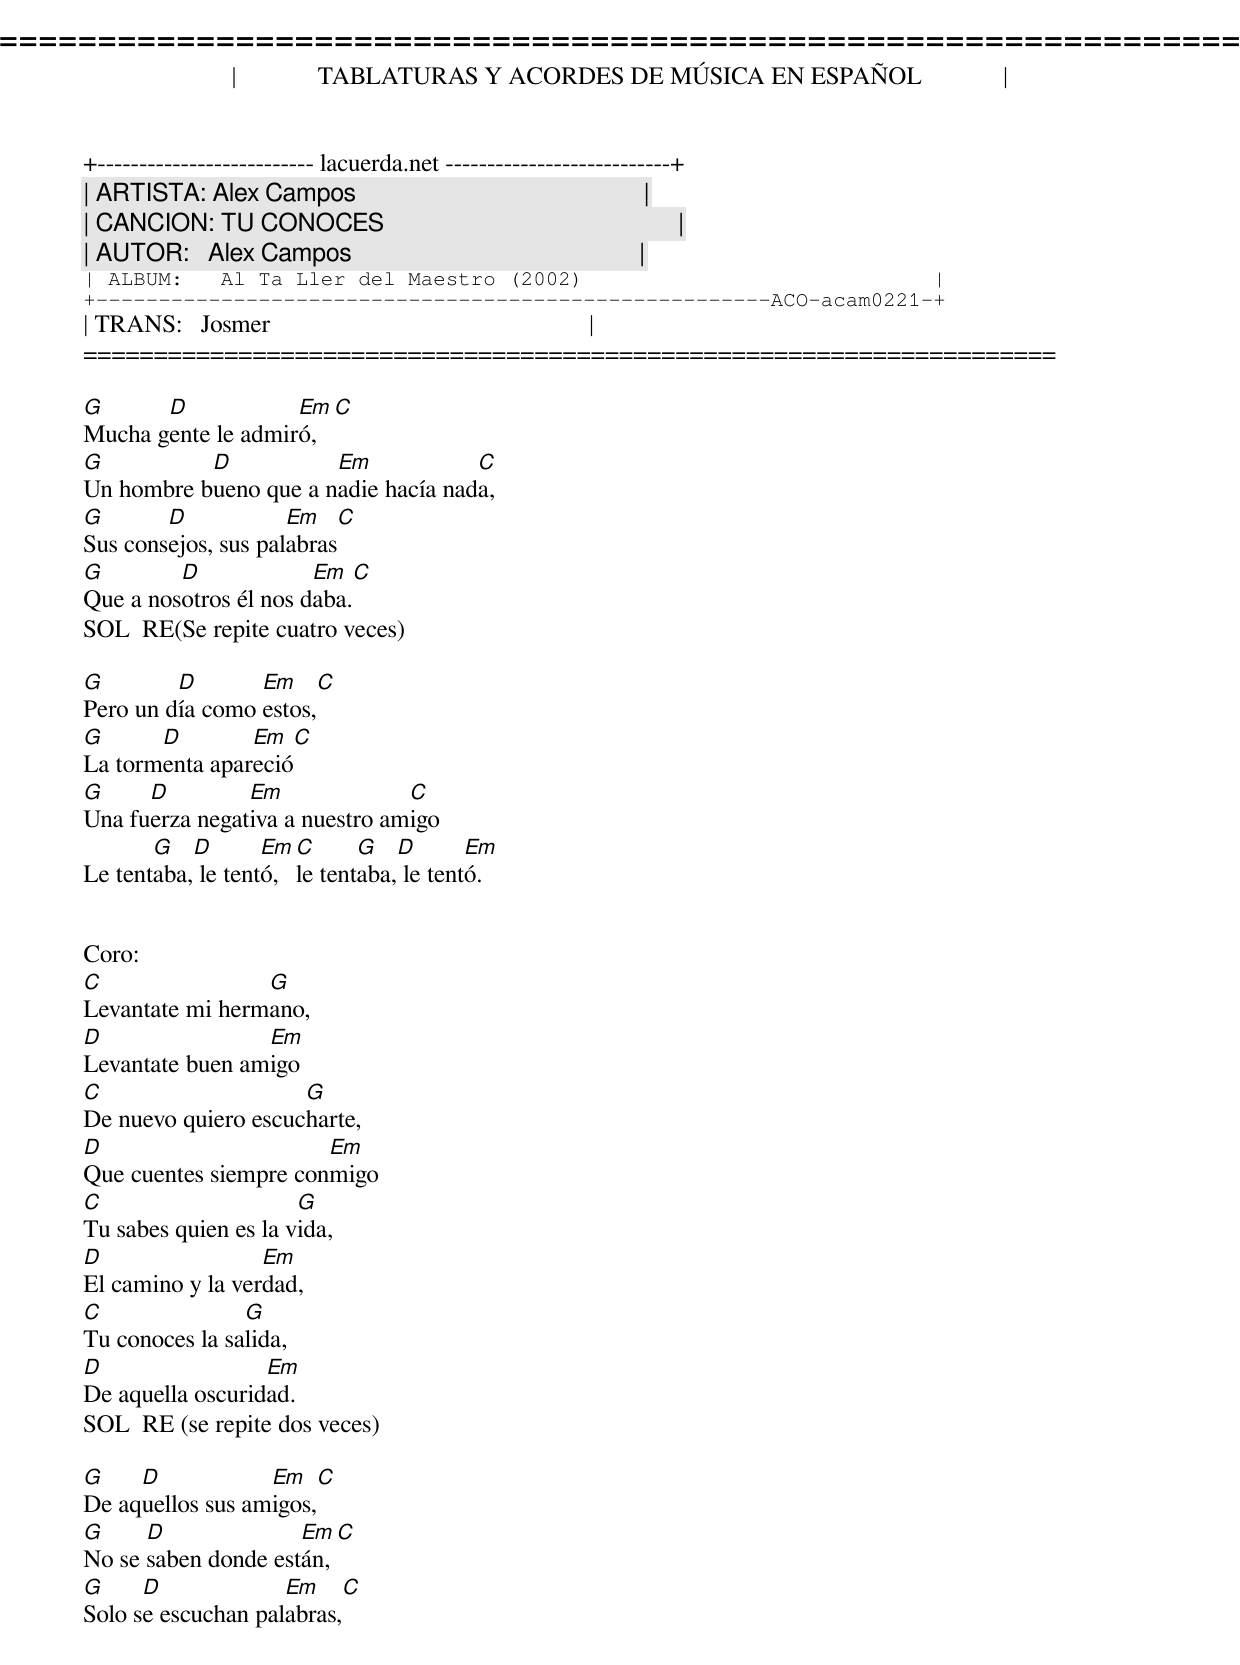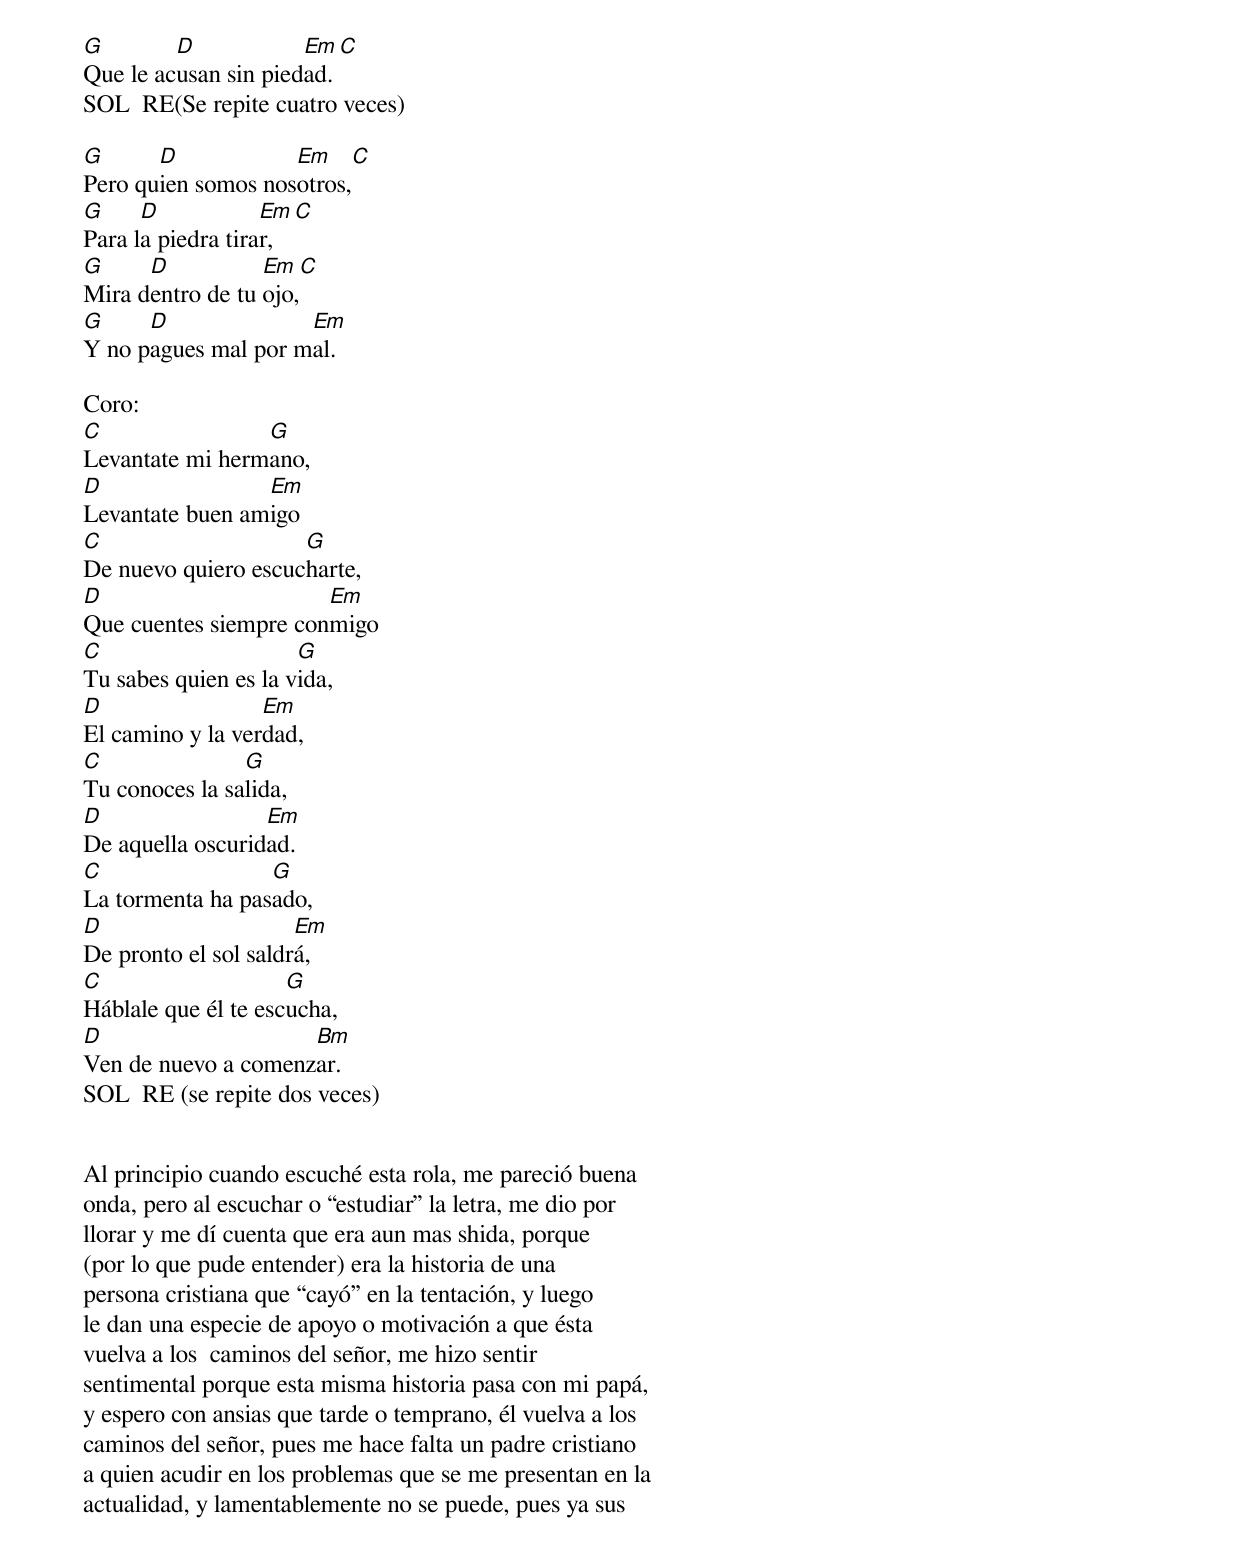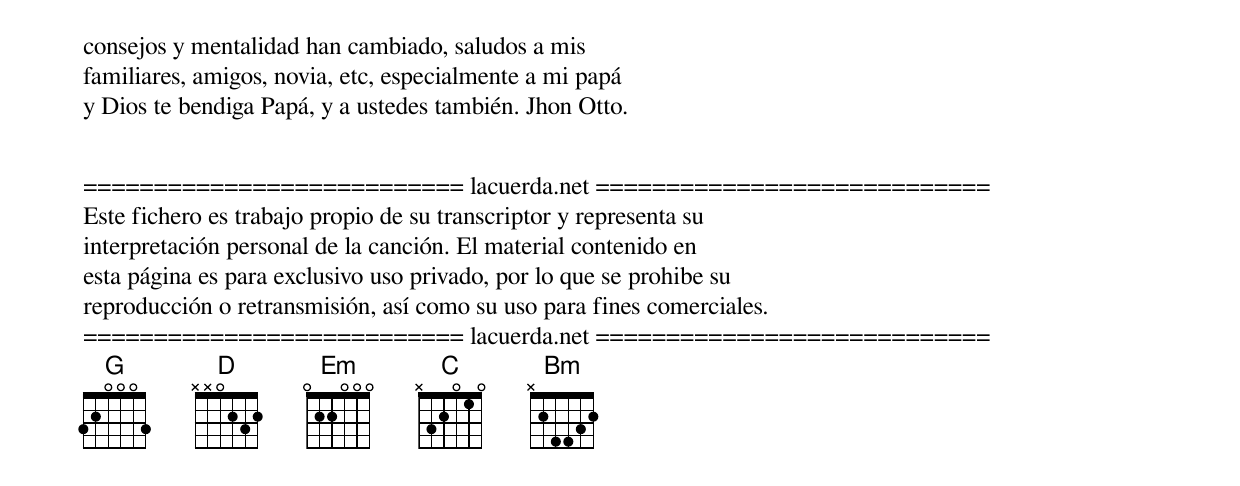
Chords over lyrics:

=====================================================================
|             TABLATURAS Y ACORDES DE MÚSICA EN ESPAÑOL             |
+-------------------------- lacuerda.net ---------------------------+
| ARTISTA: Alex Campos                                              |
| CANCION: TU CONOCES                                               |
| AUTOR:   Alex Campos                                              |
| ALBUM:   Al Ta Ller del Maestro (2002)                            |
+------------------------------------------------------ACO-acam0221-+
| TRANS:   Josmer                                                   |
=====================================================================

G      D            Em    C
Mucha gente le admiró,
G          D           Em            C
Un hombre bueno que a nadie hacía nada,
G       D            Em    C
Sus consejos, sus palabras
G        D             Em    C
Que a nosotros él nos daba.
SOL  RE(Se repite cuatro veces)

G        D       Em     C
Pero un día como estos,
G      D        Em   C
La tormenta apareció
G     D         Em              C
Una fuerza negativa a nuestro amigo
       G   D       Em C      G   D       Em
Le tentaba, le tentó, le tentaba, le tentó.


Coro:
C                G
Levantate mi hermano,
D                Em
Levantate buen amigo
C                    G
De nuevo quiero escucharte,
D                      Em
Que cuentes siempre conmigo
C                     G
Tu sabes quien es la vida,
D                 Em
El camino y la verdad,
C               G
Tu conoces la salida,
D                 Em
De aquella oscuridad.
SOL  RE (se repite dos veces)

G    D            Em    C
De aquellos sus amigos,
G     D              Em   C
No se saben donde están,
G     D             Em     C
Solo se escuchan palabras,
G        D            Em    C
Que le acusan sin piedad.
SOL  RE(Se repite cuatro veces)

G      D            Em     C
Pero quien somos nosotros,
G     D            Em   C
Para la piedra tirar,
G     D           Em    C
Mira dentro de tu ojo,
G     D              Em
Y no pagues mal por mal.

Coro:
C                G
Levantate mi hermano,
D                Em
Levantate buen amigo
C                    G
De nuevo quiero escucharte,
D                      Em
Que cuentes siempre conmigo
C                     G
Tu sabes quien es la vida,
D                 Em
El camino y la verdad,
C               G
Tu conoces la salida,
D                 Em
De aquella oscuridad.
C                 G
La tormenta ha pasado,
D                     Em
De pronto el sol saldrá,
C                    G
Háblale que él te escucha,
D                    Bm
Ven de nuevo a comenzar.
SOL  RE (se repite dos veces)


Al principio cuando escuché esta rola, me pareció buena
onda, pero al escuchar o estudiar la letra, me dio por
llorar y me dí cuenta que era aun mas shida, porque
(por lo que pude entender) era la historia de una
persona cristiana que cayó en la tentación, y luego
le dan una especie de apoyo o motivación a que ésta
vuelva a los  caminos del señor, me hizo sentir
sentimental porque esta misma historia pasa con mi papá,
y espero con ansias que tarde o temprano, él vuelva a los
caminos del señor, pues me hace falta un padre cristiano
a quien acudir en los problemas que se me presentan en la
actualidad, y lamentablemente no se puede, pues ya sus
consejos y mentalidad han cambiado, saludos a mis
familiares, amigos, novia, etc, especialmente a mi papá
y Dios te bendiga Papá, y a ustedes también. Jhon Otto.


=========================== lacuerda.net ============================
Este fichero es trabajo propio de su transcriptor y representa su
interpretación personal de la canción. El material contenido en
esta página es para exclusivo uso privado, por lo que se prohibe su
reproducción o retransmisión, así como su uso para fines comerciales.
=========================== lacuerda.net ============================
